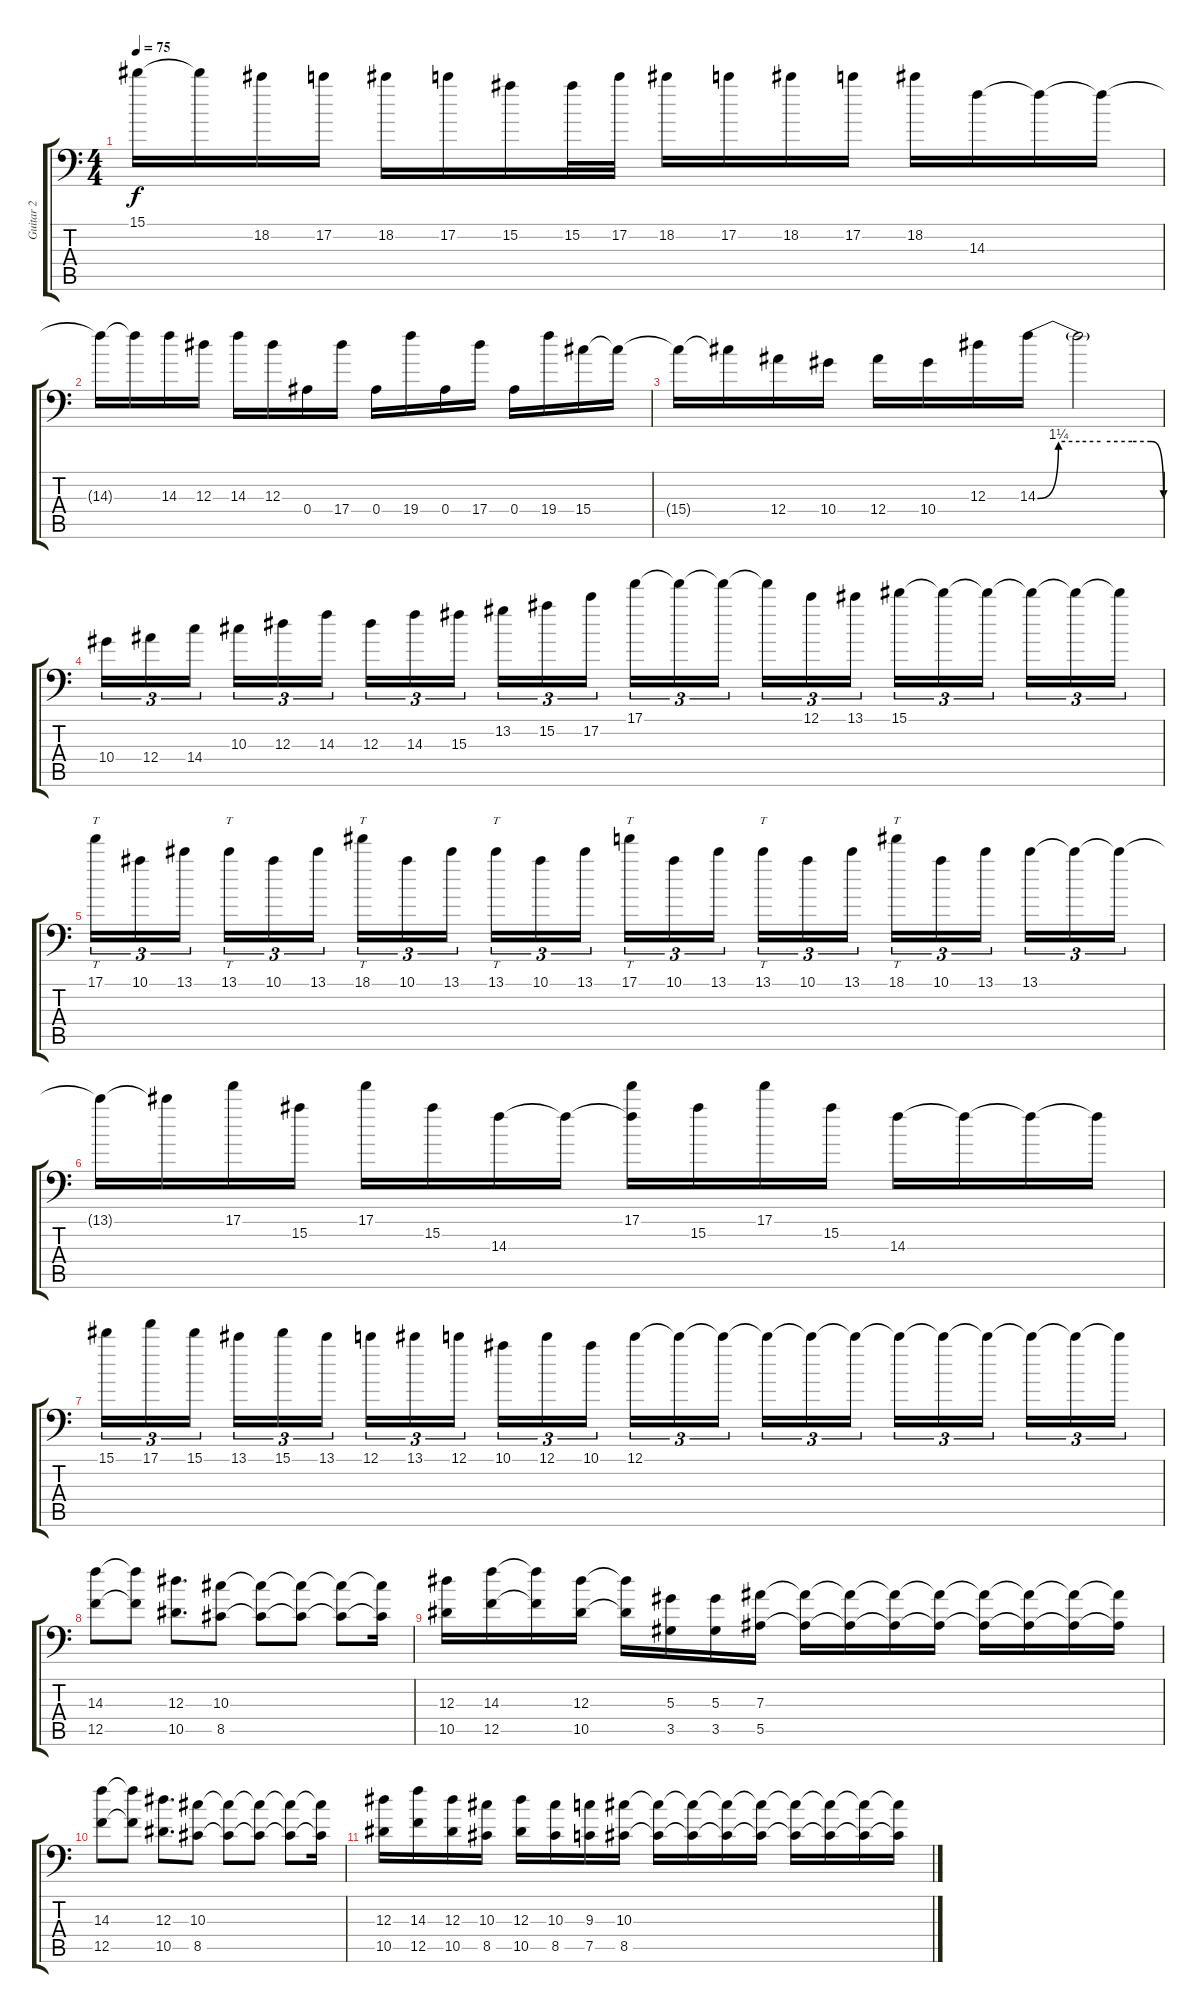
\track ("Guitar 2" "Guitar 2") {instrument distortionguitar}
\staff {score tabs}
\tuning (C4 G3 Eb3 Bb2 F2 Bb1) {hide}
\ts (4 4)
\tempo 75
\clef f4
\ks c
15.1{t}.16{dy f} 15.1{t}.16 18.2.16 17.2.16 18.2.16 17.2.16 15.2.16 15.2.32 17.2.32 18.2.16 17.2.16 18.2.16 17.2.16 18.2.16 14.3.16 14.3{t}.16 14.3{t}.16 |
14.3{t}.16 14.3{t}.16 14.3.16 12.3.16 14.3.16 12.3.16 0.4.16 17.4.16 0.4.16 19.4.16 0.4.16 17.4.16 0.4.16 19.4.16 15.4.16 15.4{t}.16 |
15.4{t}.16 15.4{t}.16 12.4.16 10.4.16 12.4.16 10.4.16 12.3.16 14.3{be (custom 0 0 10 5 20 5 30 5 45 5 54 5 60 0)}.16 14.3{t}.2 |
10.4.16{tu (3 2)} 12.4.16{tu (3 2)} 14.4.16{tu (3 2) beam splitsecondary} 10.3.16{tu (3 2)} 12.3.16{tu (3 2)} 14.3.16{tu (3 2)} 12.3.16{tu (3 2)} 14.3.16{tu (3 2)} 15.3.16{tu (3 2) beam splitsecondary} 13.2.16{tu (3 2)} 15.2.16{tu (3 2)} 17.2.16{tu (3 2)} 17.1.16{tu (3 2)} 17.1{t}.16{tu (3 2)} 17.1{t}.16{tu (3 2) beam splitsecondary} 17.1{t}.16{tu (3 2)} 12.1.16{tu (3 2)} 13.1.16{tu (3 2)} 15.1.16{tu (3 2)} 15.1{t}.16{tu (3 2)} 15.1{t}.16{tu (3 2) beam splitsecondary} 15.1{t}.16{tu (3 2)} 15.1{t}.16{tu (3 2)} 15.1{t}.16{tu (3 2)} |
17.1.16{tt tu (3 2)} 10.1.16{tu (3 2)} 13.1.16{tu (3 2) beam splitsecondary} 13.1.16{tt tu (3 2)} 10.1.16{tu (3 2)} 13.1.16{tu (3 2)} 18.1.16{tt tu (3 2)} 10.1.16{tu (3 2)} 13.1.16{tu (3 2) beam splitsecondary} 13.1.16{tt tu (3 2)} 10.1.16{tu (3 2)} 13.1.16{tu (3 2)} 17.1.16{tt tu (3 2)} 10.1.16{tu (3 2)} 13.1.16{tu (3 2) beam splitsecondary} 13.1.16{tt tu (3 2)} 10.1.16{tu (3 2)} 13.1.16{tu (3 2)} 18.1.16{tt tu (3 2)} 10.1.16{tu (3 2)} 13.1.16{tu (3 2) beam splitsecondary} 13.1.16{tu (3 2)} 13.1{t}.16{tu (3 2)} 13.1{t}.16{tu (3 2)} |
13.1{t}.16 13.1{t}.16 17.1.16 15.2.16 17.1.16 15.2.16 14.3.16 14.3{t}.16 (17.1 14.3{t}).16 15.2.16 17.1.16 15.2.16 14.3.16 14.3{t}.16 14.3{t}.16 14.3{t}.16 |
15.1.16{tu (3 2)} 17.1.16{tu (3 2)} 15.1.16{tu (3 2) beam splitsecondary} 13.1.16{tu (3 2)} 15.1.16{tu (3 2)} 13.1.16{tu (3 2)} 12.1.16{tu (3 2)} 13.1.16{tu (3 2)} 12.1.16{tu (3 2) beam splitsecondary} 10.1.16{tu (3 2)} 12.1.16{tu (3 2)} 10.1.16{tu (3 2)} 12.1.16{tu (3 2)} 12.1{t}.16{tu (3 2)} 12.1{t}.16{tu (3 2) beam splitsecondary} 12.1{t}.16{tu (3 2)} 12.1{t}.16{tu (3 2)} 12.1{t}.16{tu (3 2)} 12.1{t}.16{tu (3 2)} 12.1{t}.16{tu (3 2)} 12.1{t}.16{tu (3 2) beam splitsecondary} 12.1{t}.16{tu (3 2)} 12.1{t}.16{tu (3 2)} 12.1{t}.16{tu (3 2)} |
(14.3 12.5).8{volume 0} (14.3{t} 12.5{t}).8 (12.3 10.5).8{d} (10.3 8.5).8 (10.3{t} 8.5{t}).8 (10.3{t} 8.5{t}).8 (10.3{t} 8.5{t}).8 (10.3{t} 8.5{t}).16 |
(12.3 10.5).16 (14.3 12.5).16 (14.3{t} 12.5{t}).16 (12.3 10.5).16 (12.3{t} 10.5{t}).16 (5.3 3.5).16 (5.3 3.5).16 (7.3 5.5).16 (7.3{t} 5.5{t}).16 (7.3{t} 5.5{t}).16 (7.3{t} 5.5{t}).16 (7.3{t} 5.5{t}).16 (7.3{t} 5.5{t}).16 (7.3{t} 5.5{t}).16 (7.3{t} 5.5{t}).16 (7.3{t} 5.5{t}).16 |
(14.3 12.5).8 (14.3{t} 12.5{t}).8 (12.3 10.5).8{d} (10.3 8.5).8 (10.3{t} 8.5{t}).8 (10.3{t} 8.5{t}).8 (10.3{t} 8.5{t}).8 (10.3{t} 8.5{t}).16 |
(12.3 10.5).16 (14.3 12.5).16 (12.3 10.5).16 (10.3 8.5).16 (12.3 10.5).16 (10.3 8.5).16 (9.3 7.5).16 (10.3 8.5).16 (10.3{t} 8.5{t}).16 (10.3{t} 8.5{t}).16 (10.3{t} 8.5{t}).16 (10.3{t} 8.5{t}).16 (10.3{t} 8.5{t}).16 (10.3{t} 8.5{t}).16 (10.3{t} 8.5{t}).16 (10.3{t} 8.5{t}).16
